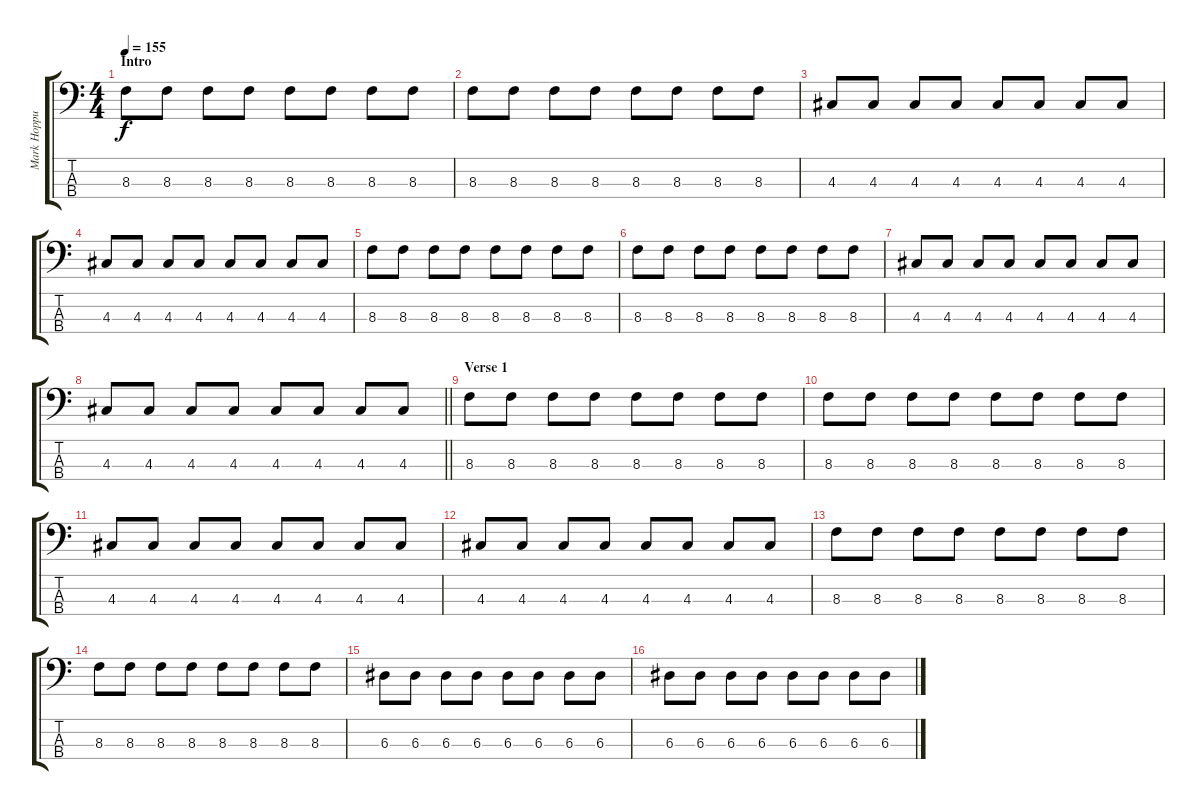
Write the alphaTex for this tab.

\track ("Mark Hoppus Bass" "Mark Hoppu") {mute instrument electricbasspick}
\staff {score tabs}
\tuning (G2 D2 A1 E1) {hide}
\ts (4 4)
\section ("" "Intro")
\tempo 155
\clef f4
\ks c
8.3.8{dy f instrument electricbasspick} 8.3.8 8.3.8 8.3.8 8.3.8 8.3.8 8.3.8 8.3.8 |
8.3.8 8.3.8 8.3.8 8.3.8 8.3.8 8.3.8 8.3.8 8.3.8 |
4.3.8 4.3.8 4.3.8 4.3.8 4.3.8 4.3.8 4.3.8 4.3.8 |
4.3.8 4.3.8 4.3.8 4.3.8 4.3.8 4.3.8 4.3.8 4.3.8 |
8.3.8 8.3.8 8.3.8 8.3.8 8.3.8 8.3.8 8.3.8 8.3.8 |
8.3.8 8.3.8 8.3.8 8.3.8 8.3.8 8.3.8 8.3.8 8.3.8 |
4.3.8 4.3.8 4.3.8 4.3.8 4.3.8 4.3.8 4.3.8 4.3.8 |
\barLineRight lightlight
4.3.8 4.3.8 4.3.8 4.3.8 4.3.8 4.3.8 4.3.8 4.3.8 |
\section ("" "Verse 1")
8.3.8 8.3.8 8.3.8 8.3.8 8.3.8 8.3.8 8.3.8 8.3.8 |
8.3.8 8.3.8 8.3.8 8.3.8 8.3.8 8.3.8 8.3.8 8.3.8 |
4.3.8 4.3.8 4.3.8 4.3.8 4.3.8 4.3.8 4.3.8 4.3.8 |
4.3.8 4.3.8 4.3.8 4.3.8 4.3.8 4.3.8 4.3.8 4.3.8 |
8.3.8 8.3.8 8.3.8 8.3.8 8.3.8 8.3.8 8.3.8 8.3.8 |
8.3.8 8.3.8 8.3.8 8.3.8 8.3.8 8.3.8 8.3.8 8.3.8 |
6.3.8 6.3.8 6.3.8 6.3.8 6.3.8 6.3.8 6.3.8 6.3.8 |
6.3.8 6.3.8 6.3.8 6.3.8 6.3.8 6.3.8 6.3.8 6.3.8
